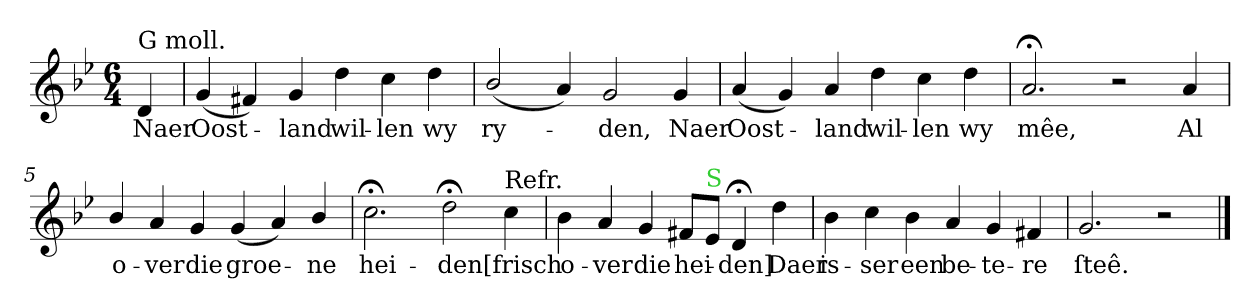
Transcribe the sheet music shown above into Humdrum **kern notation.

**kern	**text
*part1	*part1
*staff1	*staff1
*k[b-e-]	*
*g:	*
*M6/4	*
=	=
!LO:TX:a:t=G moll.	!
4d	Naer
=1	=1
(4g	Oost-
4f#X)	.
4g	-land
4dd	wil-
4cc	-len
4dd	wy
=2	=2
(2b-/	ry-
4a)	.
2g	-den,
4g	Naer
=3	=3
(4a	Oost-
4g)	.
4a	-land
4dd	wil-
4cc	-len
4dd	wy
=4	=4
2.a;<	mêe,
2r	.
4a	Al
=5	=5
4b-/	o-
4a	-ver
4g	die
(4g	groe-
4a)	.
4b-/	-ne
=6	=6
2.cc;<	hei-
2dd;<	-den
!LO:TX:a:t=Refr.	!
4cc	[frisch
=7	=7
4b-	o-
4a	-ver
4g	die
8f#XL	hei-
!LO:TX:a:color=limegreen:t=S	!
8e-J	.
4d;<	-den]
4dd	Daer
=8	=8
4b-	is-
4cc	-ser
4b-	een
4a	be-
4g	-te-
4f#X	-re
=9	=9
2.g	ſteê.
2r	.
==	==
*-	*-
